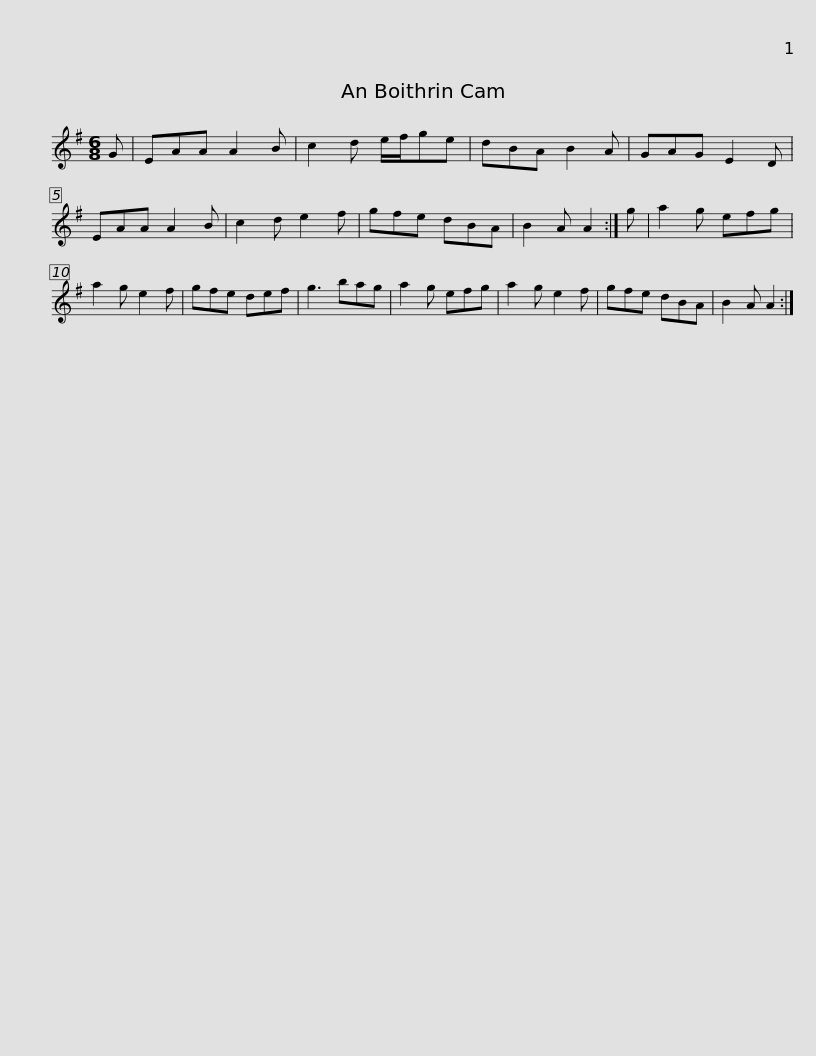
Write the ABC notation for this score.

X:1
L:1/8
M:6/8
I:linebreak $
K:G
V:1 treble
V:1
 G | EAA A2 B | c2 d e/f/ge | dBA B2 A | GAG E2 D | %5
 EAA A2 B | c2 d e2 f | gfe dBA | B2 A A2 :|$ g | %10
 a2 g efg | a2 g e2 f | gfe def | g3 bag | a2 g efg | %15
 a2 g e2 f | gfe dBA | B2 A A2 :| %18
